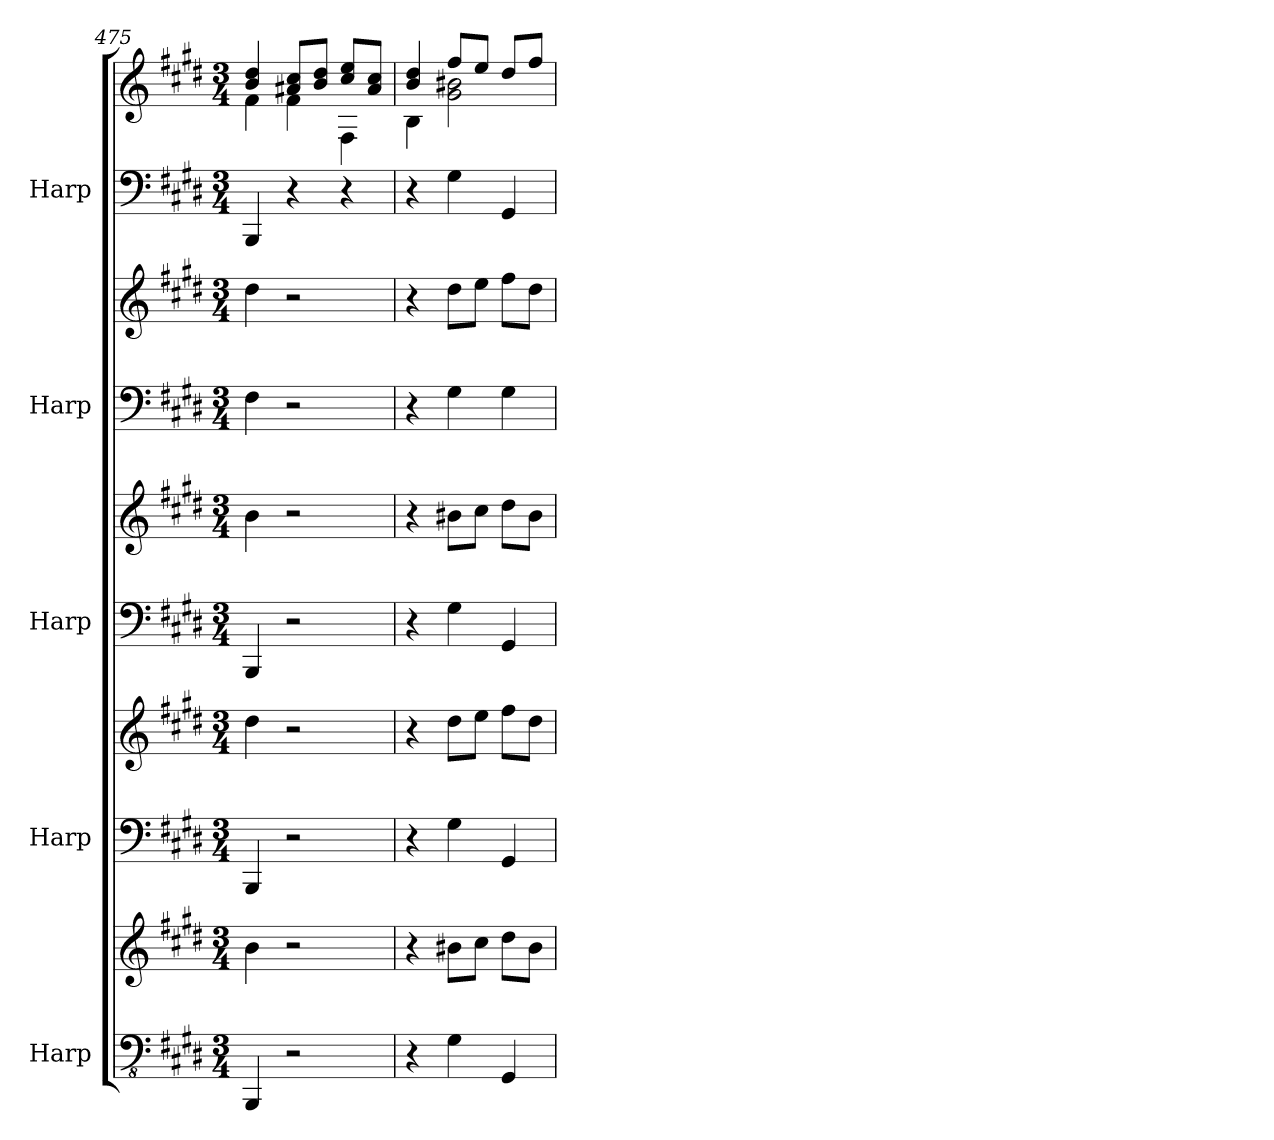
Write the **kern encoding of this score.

**kern	**kern	**kern	**kern	**kern	**kern	**kern	**kern	**kern	**kern
*part5	*part5	*part4	*part4	*part3	*part3	*part2	*part2	*part1	*part1
*staff10	*staff9	*staff8	*staff7	*staff6	*staff5	*staff4	*staff3	*staff2	*staff1
*I"Harp	*	*I"Harp	*	*I"Harp	*	*I"Harp	*	*I"Harp	*
*I'Hp	*	*I'Hp	*	*I'Hp	*	*I'Hp	*	*I'Hp	*
!!LO:PB:g=z
*clefFv4	*clefG2	*clefF4	*clefG2	*clefF4	*clefG2	*clefF4	*clefG2	*clefF4	*clefG2
*k[f#c#g#d#]	*k[f#c#g#d#]	*k[f#c#g#d#]	*k[f#c#g#d#]	*k[f#c#g#d#]	*k[f#c#g#d#]	*k[f#c#g#d#]	*k[f#c#g#d#]	*k[f#c#g#d#]	*k[f#c#g#d#]
*M3/4	*M3/4	*M3/4	*M3/4	*M3/4	*M3/4	*M3/4	*M3/4	*M3/4	*M3/4
=475	=475	=475	=475	=475	=475	=475	=475	=475	=475
*	*	*	*	*	*	*	*	*	*^
4BBBB/	4b\	4BBB/	4dd#\	4BBB/	4b\	4F#\	4dd#\	4BBB/	4b/ 4dd#/	4f#\
2r	2r	2r	2r	2r	2r	2r	2r	4r	8a#X/ 8cc#/L	4f#\
.	.	.	.	.	.	.	.	.	8b/ 8dd#/J	.
.	.	.	.	.	.	.	.	4r	8cc#/ 8ee/L	4F#\
.	.	.	.	.	.	.	.	.	8a#/ 8cc#/J	.
=476	=476	=476	=476	=476	=476	=476	=476	=476	=476	=476
4r	4r	4r	4r	4r	4r	4r	4r	4r	4b/ 4dd#/	4B\
4GG#\	8b#X\L	4G#\	8dd#\L	4G#\	8b#X\L	4G#\	8dd#\L	4G#\	8ff#/L	2g#\ 2b#X\
.	8cc#\J	.	8ee\J	.	8cc#\J	.	8ee\J	.	8ee/J	.
4GGG#/	8dd#\L	4GG#/	8ff#\L	4GG#/	8dd#\L	4G#\	8ff#\L	4GG#/	8dd#/L	.
.	8b#\J	.	8dd#\J	.	8b#\J	.	8dd#\J	.	8ff#/J	.
*	*	*	*	*	*	*	*	*	*v	*v
=	=	=	=	=	=	=	=	=	=
*-	*-	*-	*-	*-	*-	*-	*-	*-	*-
